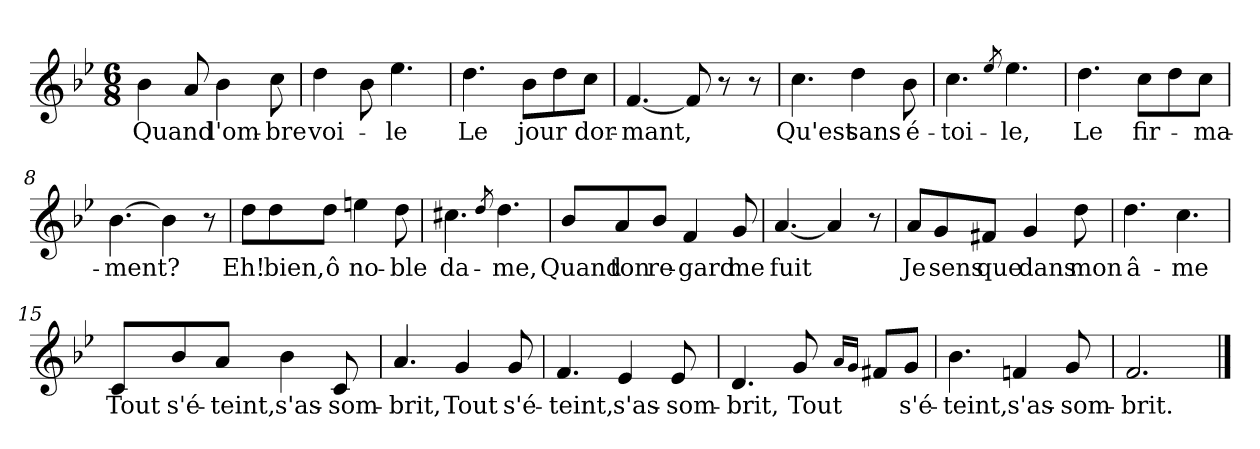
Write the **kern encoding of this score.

**kern	**text
*part1	*part1
*staff1	*staff1
*clefG2	*
*k[b-e-]	*
*M6/8	*
=1	=1
!	!LO:LY:b
4b-\	Quand
8a/	.
!	!LO:LY:b
4b-\	l'om-
!	!LO:LY:b
8cc\	-bre
=2	=2
!	!LO:LY:b
4dd\	voi-
8b-\	.
!	!LO:LY:b
4.ee-\	-le
=3	=3
!	!LO:LY:b
4.dd\	Le
!	!LO:LY:b
8b-\L	jour
8dd\	.
!	!LO:LY:b
8cc\J	dor-
=4	=4
!	!LO:LY:b
[4.f/	-mant,
8f/]	.
8r	.
8r	.
=5	=5
!	!LO:LY:b
4.cc\	Qu'est
!	!LO:LY:b
4dd\	sans
!	!LO:LY:b
8b-\	é-
=6	=6
!	!LO:LY:b
4.cc\	-toi-
8qee-/	.
!	!LO:LY:b
4.ee-\	-le,
=7	=7
!	!LO:LY:b
4.dd\	Le
!	!LO:LY:b
8cc\L	fir-
8dd\	.
!	!LO:LY:b
8cc\J	-ma-
=8	=8
!	!LO:LY:b
[4.b-\	-ment?
4b-\]	.
8r	.
!!LO:LB:g=z
=9	=9
!	!LO:LY:b
8dd\L	Eh!
!	!LO:LY:b
8dd\	bien,
!	!LO:LY:b
8dd\J	ô
!	!LO:LY:b
4een\	no-
!	!LO:LY:b
8dd\	-ble
=10	=10
!	!LO:LY:b
4.cc#X\	da-
8qdd/	.
!	!LO:LY:b
4.dd\	-me,
=11	=11
!	!LO:LY:b
8b-/L	Quand
!	!LO:LY:b
8a/	ton
!	!LO:LY:b
8b-/J	re-
!	!LO:LY:b
4f/	-gard
!	!LO:LY:b
8g/	me
=12	=12
!	!LO:LY:b
[4.a/	fuit
4a/]	.
8r	.
=13	=13
!	!LO:LY:b
8a/L	Je
!	!LO:LY:b
8g/	sens
!	!LO:LY:b
8f#X/J	que
!	!LO:LY:b
4g/	dans
!	!LO:LY:b
8dd\	mon
=14	=14
!	!LO:LY:b
4.dd\	â-
!	!LO:LY:b
4.cc\	-me
!!LO:LB:g=z
=15	=15
!	!LO:LY:b
8c/L	Tout
!	!LO:LY:b
8b-/	s'é-
!	!LO:LY:b
8a/J	-teint,
!	!LO:LY:b
4b-\	s'as-
!	!LO:LY:b
8c/	-som-
=16	=16
!	!LO:LY:b
4.a/	-brit,
!	!LO:LY:b
4g/	Tout
!	!LO:LY:b
8g/	s'é-
=17	=17
!	!LO:LY:b
4.f/	-teint,
!	!LO:LY:b
4e-/	s'as-
!	!LO:LY:b
8e-/	-som-
=18	=18
!	!LO:LY:b
4.d/	-brit,
!	!LO:LY:b
8g/	Tout
16qa/LL	.
16qg/JJ	.
8f#X/L	.
!	!LO:LY:b
8g/J	s'é-
=19	=19
!	!LO:LY:b
4.b-\	-teint,
!	!LO:LY:b
4fn/	s'as-
!	!LO:LY:b
8g/	-som-
=20	=20
!	!LO:LY:b
2.f/	-brit.
==	==
*-	*-
